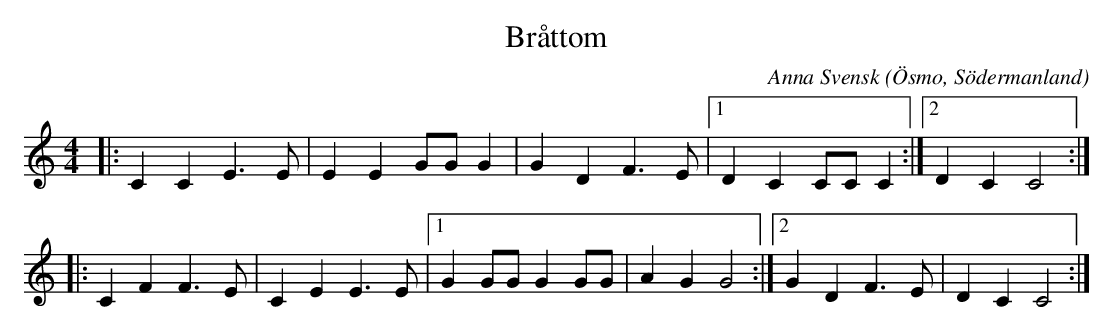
X:1
T:Bråttom
C:Anna Svensk
O:Ösmo, Södermanland
M:4/4
L:1/8
Q: 170
K:C
|: C2C2 E3E | E2E2 GGG2 | G2D2 F3E  |1 D2C2 CCC2 :|2 D2C2 C4 :|
|: C2F2 F3E | C2E2 E3E  |1 G2GG G2GG | A2G2 G4    :|2 G2D2 F3E | D2C2 C4 :|
